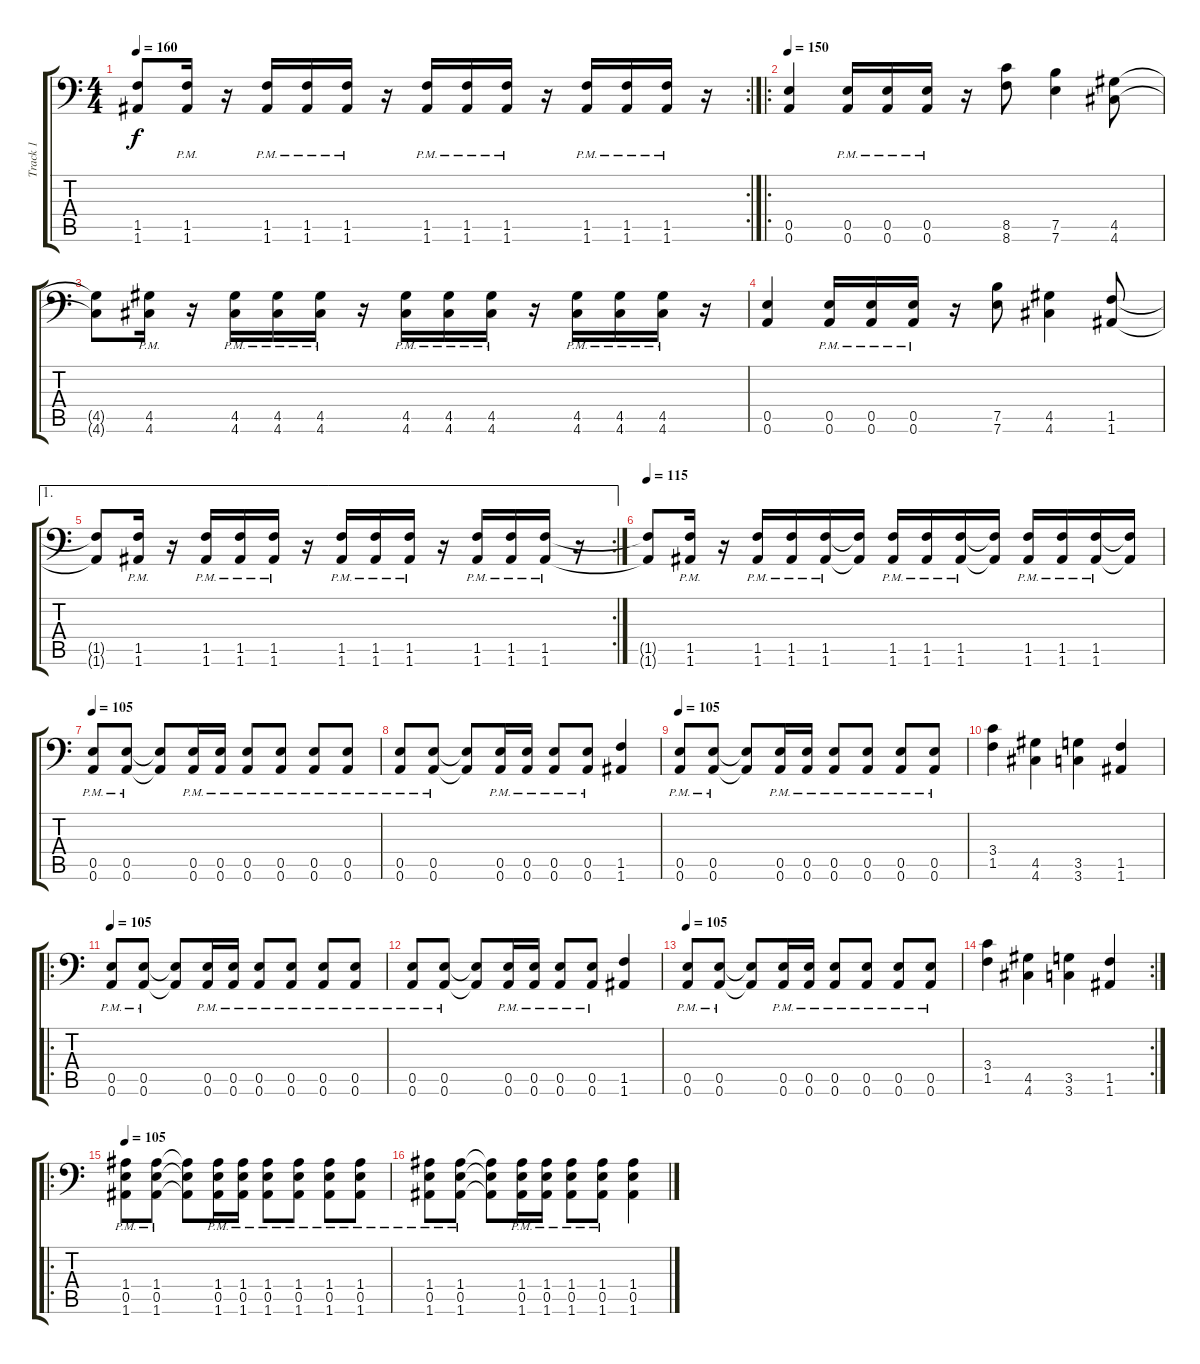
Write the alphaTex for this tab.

\track ("Track 1" "Track 1") {instrument distortionguitar}
\staff {score tabs}
\tuning (B3 Gb3 D3 A2 E2 A1) {hide}
\rc 2
\ts (4 4)
\tempo 160
\clef f4
\ks c
(1.5{t} 1.6{t}).8{dy f} (1.5{pm} 1.6{pm}).16 r.16 (1.5{pm} 1.6{pm}).16 (1.5{pm} 1.6{pm}).16 (1.5{pm} 1.6{pm}).16 r.16 (1.5{pm} 1.6{pm}).16 (1.5{pm} 1.6{pm}).16 (1.5{pm} 1.6{pm}).16 r.16 (1.5{pm} 1.6{pm}).16 (1.5{pm} 1.6{pm}).16 (1.5{pm} 1.6{pm}).16 r.16 |
\ro
\tempo 160
\tempo 150
(0.5 0.6).4 (0.5{pm} 0.6{pm}).16 (0.5{pm} 0.6{pm}).16 (0.5{pm} 0.6{pm}).16 r.16 (8.5 8.6).8 (7.5 7.6).4 (4.5 4.6).8 |
(4.5{t} 4.6{t}).8 (4.5{pm} 4.6{pm}).16 r.16 (4.5{pm} 4.6{pm}).16 (4.5{pm} 4.6{pm}).16 (4.5{pm} 4.6{pm}).16 r.16 (4.5{pm} 4.6{pm}).16 (4.5{pm} 4.6{pm}).16 (4.5{pm} 4.6{pm}).16 r.16 (4.5{pm} 4.6{pm}).16 (4.5{pm} 4.6{pm}).16 (4.5{pm} 4.6{pm}).16 r.16 |
(0.5 0.6).4 (0.5{pm} 0.6{pm}).16 (0.5{pm} 0.6{pm}).16 (0.5{pm} 0.6{pm}).16 r.16 (7.5 7.6).8 (4.5 4.6).4 (1.5 1.6).8 |
\ae 1
\rc 2
(1.5{t} 1.6{t}).8 (1.5{pm} 1.6{pm}).16 r.16 (1.5{pm} 1.6{pm}).16 (1.5{pm} 1.6{pm}).16 (1.5{pm} 1.6{pm}).16 r.16 (1.5{pm} 1.6{pm}).16 (1.5{pm} 1.6{pm}).16 (1.5{pm} 1.6{pm}).16 r.16 (1.5{pm} 1.6{pm}).16 (1.5{pm} 1.6{pm}).16 (1.5{pm} 1.6{pm}).16 r.16 |
\tempo 115
(1.5{t} 1.6{t}).8 (1.5{pm} 1.6{pm}).16 r.16 (1.5{pm} 1.6{pm}).16 (1.5{pm} 1.6{pm}).16 (1.5{pm} 1.6{pm}).16 (1.5{t} 1.6{t}).16 (1.5{pm} 1.6{pm}).16 (1.5{pm} 1.6{pm}).16 (1.5{pm} 1.6{pm}).16 (1.5{t} 1.6{t}).16 (1.5{pm} 1.6{pm}).16 (1.5{pm} 1.6{pm}).16 (1.5{pm} 1.6{pm}).16 (1.5{t} 1.6{t}).16 |
\tempo 105
(0.5{pm} 0.6{pm}).8 (0.5{pm} 0.6{pm}).8 (0.5{t} 0.6{t}).8 (0.5{pm} 0.6{pm}).16 (0.5{pm} 0.6{pm}).16 (0.5{pm} 0.6{pm}).8 (0.5{pm} 0.6{pm}).8 (0.5{pm} 0.6{pm}).8 (0.5{pm} 0.6{pm}).8 |
(0.5{pm} 0.6{pm}).8 (0.5{pm} 0.6{pm}).8 (0.5{t} 0.6{t}).8 (0.5{pm} 0.6{pm}).16 (0.5{pm} 0.6{pm}).16 (0.5{pm} 0.6{pm}).8 (0.5{pm} 0.6{pm}).8 (1.5 1.6).4 |
\tempo 105
(0.5{pm} 0.6{pm}).8 (0.5{pm} 0.6{pm}).8 (0.5{t} 0.6{t}).8 (0.5{pm} 0.6{pm}).16 (0.5{pm} 0.6{pm}).16 (0.5{pm} 0.6{pm}).8 (0.5{pm} 0.6{pm}).8 (0.5{pm} 0.6{pm}).8 (0.5{pm} 0.6{pm}).8 |
(3.4 1.5).4 (4.5 4.6).4 (3.5 3.6).4 (1.5 1.6).4 |
\ro
\tempo 105
(0.5{pm} 0.6{pm}).8 (0.5{pm} 0.6{pm}).8 (0.5{t} 0.6{t}).8 (0.5{pm} 0.6{pm}).16 (0.5{pm} 0.6{pm}).16 (0.5{pm} 0.6{pm}).8 (0.5{pm} 0.6{pm}).8 (0.5{pm} 0.6{pm}).8 (0.5{pm} 0.6{pm}).8 |
(0.5{pm} 0.6{pm}).8 (0.5{pm} 0.6{pm}).8 (0.5{t} 0.6{t}).8 (0.5{pm} 0.6{pm}).16 (0.5{pm} 0.6{pm}).16 (0.5{pm} 0.6{pm}).8 (0.5{pm} 0.6{pm}).8 (1.5 1.6).4 |
\tempo 105
(0.5{pm} 0.6{pm}).8 (0.5{pm} 0.6{pm}).8 (0.5{t} 0.6{t}).8 (0.5{pm} 0.6{pm}).16 (0.5{pm} 0.6{pm}).16 (0.5{pm} 0.6{pm}).8 (0.5{pm} 0.6{pm}).8 (0.5{pm} 0.6{pm}).8 (0.5{pm} 0.6{pm}).8 |
\rc 2
(3.4 1.5).4 (4.5 4.6).4 (3.5 3.6).4 (1.5 1.6).4 |
\ro
\tempo 105
(1.4 0.5{pm} 1.6{pm}).8 (1.4 0.5{pm} 1.6{pm}).8 (1.4{t} 0.5{t} 1.6{t}).8 (1.4 0.5{pm} 1.6{pm}).16 (1.4 0.5{pm} 1.6{pm}).16 (1.4 0.5{pm} 1.6{pm}).8 (1.4 0.5{pm} 1.6{pm}).8 (1.4 0.5{pm} 1.6{pm}).8 (1.4 0.5{pm} 1.6{pm}).8 |
(1.4 0.5{pm} 1.6{pm}).8 (1.4 0.5{pm} 1.6{pm}).8 (1.4{t} 0.5{t} 1.6{t}).8 (1.4 0.5{pm} 1.6{pm}).16 (1.4 0.5{pm} 1.6{pm}).16 (1.4 0.5{pm} 1.6{pm}).8 (1.4 0.5{pm} 1.6{pm}).8 (1.4 0.5 1.6).4
